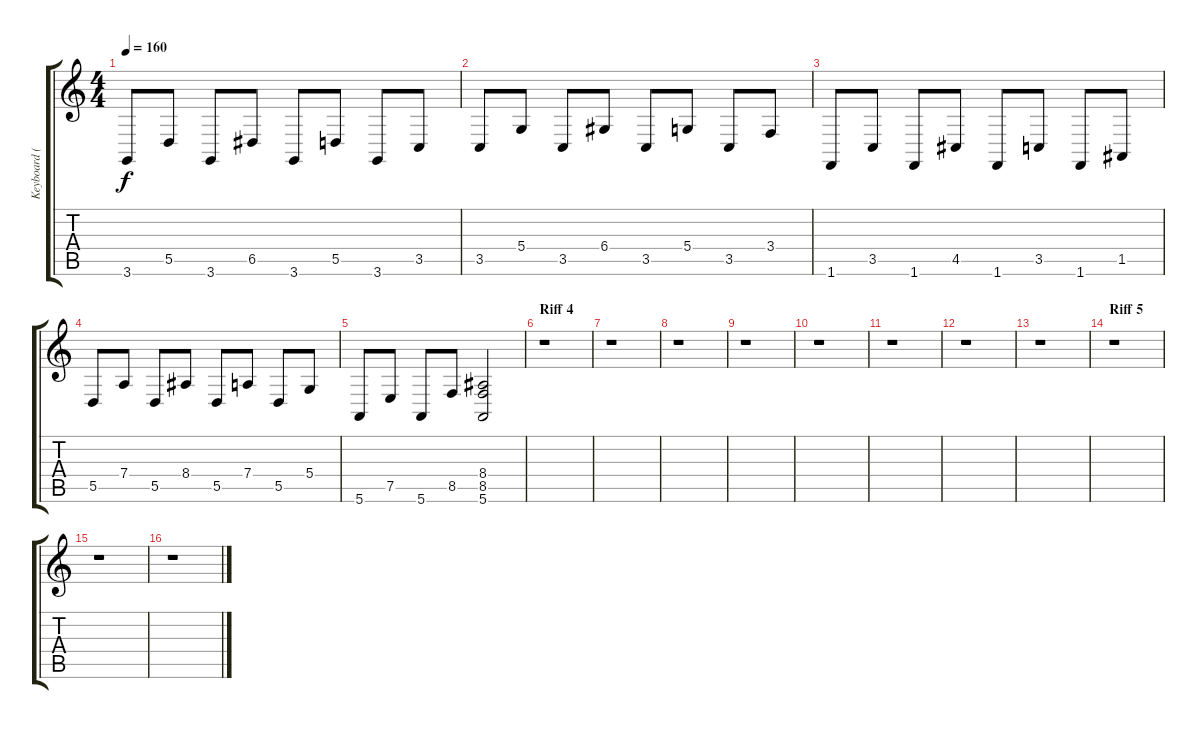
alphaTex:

\track ("Keyboard (Organ)" "Keyboard (") {instrument churchorgan}
\staff {score tabs}
\tuning (E4 B3 G3 D3 A2 E2) {hide}
\ts (4 4)
\tempo 160
\clef g2
\ks c
3.6.8{dy f} 5.5.8 3.6.8 6.5.8 3.6.8 5.5.8 3.6.8 3.5.8 |
3.5.8 5.4.8 3.5.8 6.4.8 3.5.8 5.4.8 3.5.8 3.4.8 |
1.6.8 3.5.8 1.6.8 4.5.8 1.6.8 3.5.8 1.6.8 1.5.8 |
5.5.8 7.4.8 5.5.8 8.4.8 5.5.8 7.4.8 5.5.8 5.4.8 |
5.6.8 7.5.8 5.6.8 8.5.8 (8.4 8.5 5.6).2 |
\section ("" "Riff 4")
r.1 |
r.1 |
r.1 |
r.1 |
r.1 |
r.1 |
r.1 |
r.1 |
\section ("" "Riff 5")
r.1 |
r.1 |
r.1
